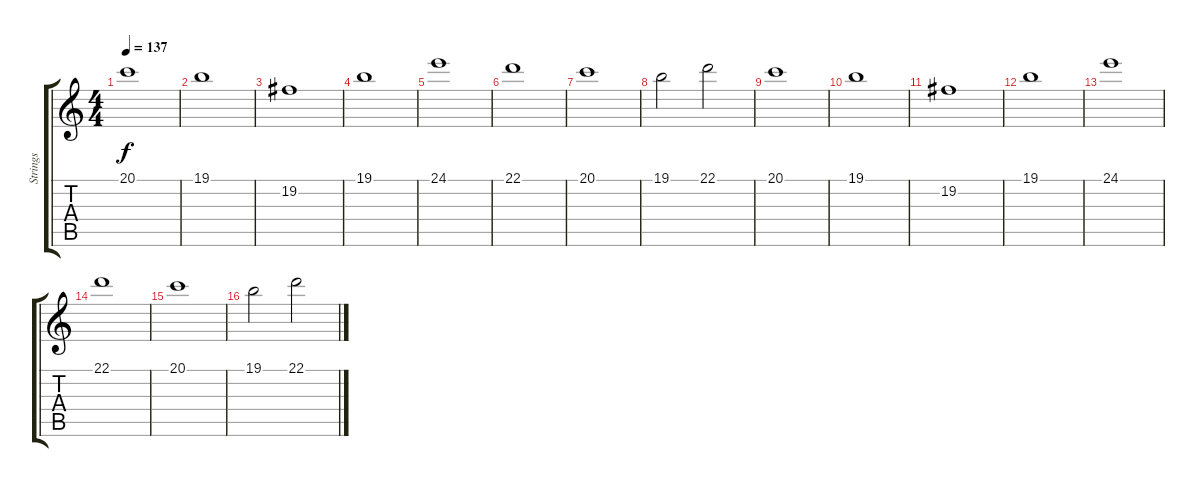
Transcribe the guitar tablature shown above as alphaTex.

\track ("Strings" "Strings") {instrument synthstrings1}
\staff {score tabs}
\tuning (E4 B3 G3 D3 A2 E2) {hide}
\ts (4 4)
\tempo 137
\clef g2
\ks c
20.1.1{dy f} |
19.1.1 |
19.2.1 |
19.1.1 |
24.1.1{volume 16} |
22.1.1{volume 15} |
20.1.1{volume 14} |
19.1.2{volume 13} 22.1.2{volume 12} |
20.1.1{volume 12} |
19.1.1{volume 11} |
19.2.1{volume 10} |
19.1.1{volume 9} |
24.1.1{volume 8} |
22.1.1{volume 7} |
20.1.1{volume 6} |
19.1.2{volume 5} 22.1.2{volume 4}
